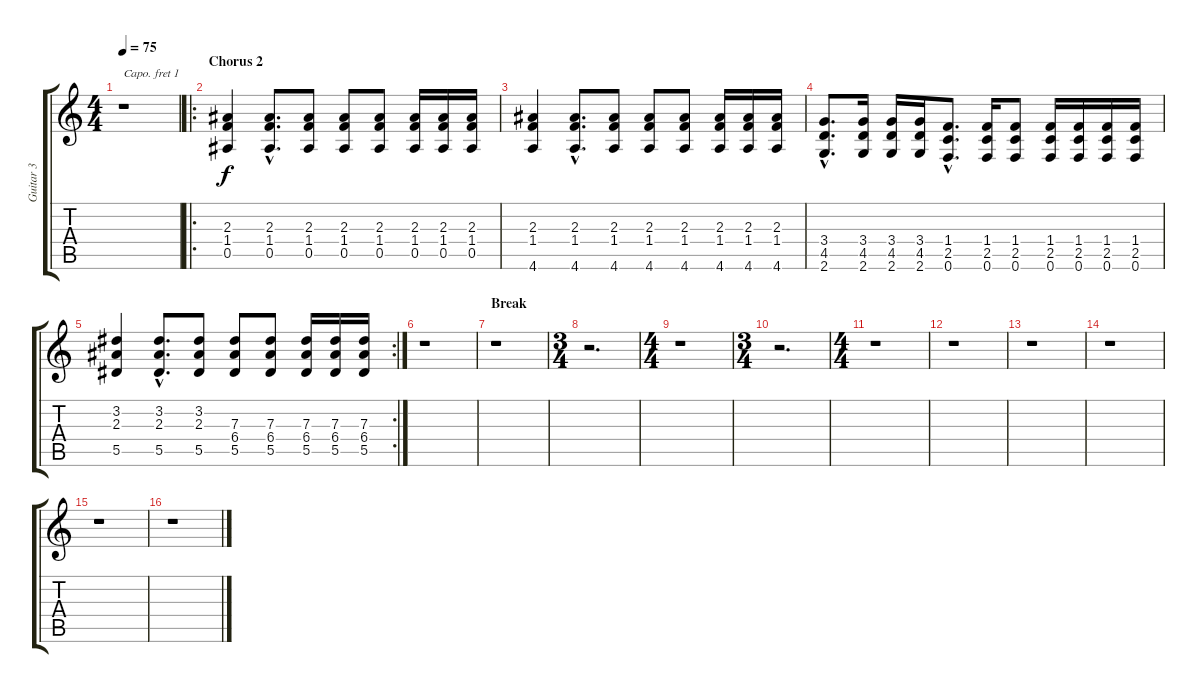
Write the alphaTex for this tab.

\track ("Guitar 3" "Guitar 3") {instrument distortionguitar}
\staff {score tabs}
\capo 1
\tuning (E4 B3 G3 Eb3 A2 E2) {hide}
\ts (4 4)
\tempo 75
\clef g2
\ks c
r.1{dy f} |
\ro
\section ("" "Chorus 2")
(2.3 1.4 0.5).4 (2.3{hac} 1.4{hac} 0.5{hac}).8{d} (2.3 1.4 0.5).8 (2.3 1.4 0.5).8 (2.3 1.4 0.5).8 (2.3 1.4 0.5).16 (2.3 1.4 0.5).16 (2.3 1.4 0.5).16 |
(2.3 1.4 4.6).4 (2.3{hac} 1.4{hac} 4.6{hac}).8{d} (2.3 1.4 4.6).8 (2.3 1.4 4.6).8 (2.3 1.4 4.6).8 (2.3 1.4 4.6).16 (2.3 1.4 4.6).16 (2.3 1.4 4.6).16 |
(3.4{hac} 4.5{hac} 2.6{hac}).8{d} (3.4 4.5 2.6).16 (3.4 4.5 2.6).16 (3.4 4.5 2.6).16 (1.4{hac} 2.5{hac} 0.6{hac}).8{d} (1.4 2.5 0.6).16 (1.4 2.5 0.6).8 (1.4 2.5 0.6).16 (1.4 2.5 0.6).16 (1.4 2.5 0.6).16 (1.4 2.5 0.6).16 |
\rc 2
(3.2 2.3 5.5).4 (3.2{hac} 2.3{hac} 5.5{hac}).8{d} (3.2 2.3 5.5).8 (7.3 6.4 5.5).8 (7.3 6.4 5.5).8 (7.3 6.4 5.5).16 (7.3 6.4 5.5).16 (7.3 6.4 5.5).16 |
r.1 |
\section ("" "Break")
r.1 |
\ts (3 4)
r.2{d} |
\ts (4 4)
r.1 |
\ts (3 4)
r.2{d} |
\ts (4 4)
r.1 |
r.1 |
r.1 |
r.1 |
r.1 |
r.1
